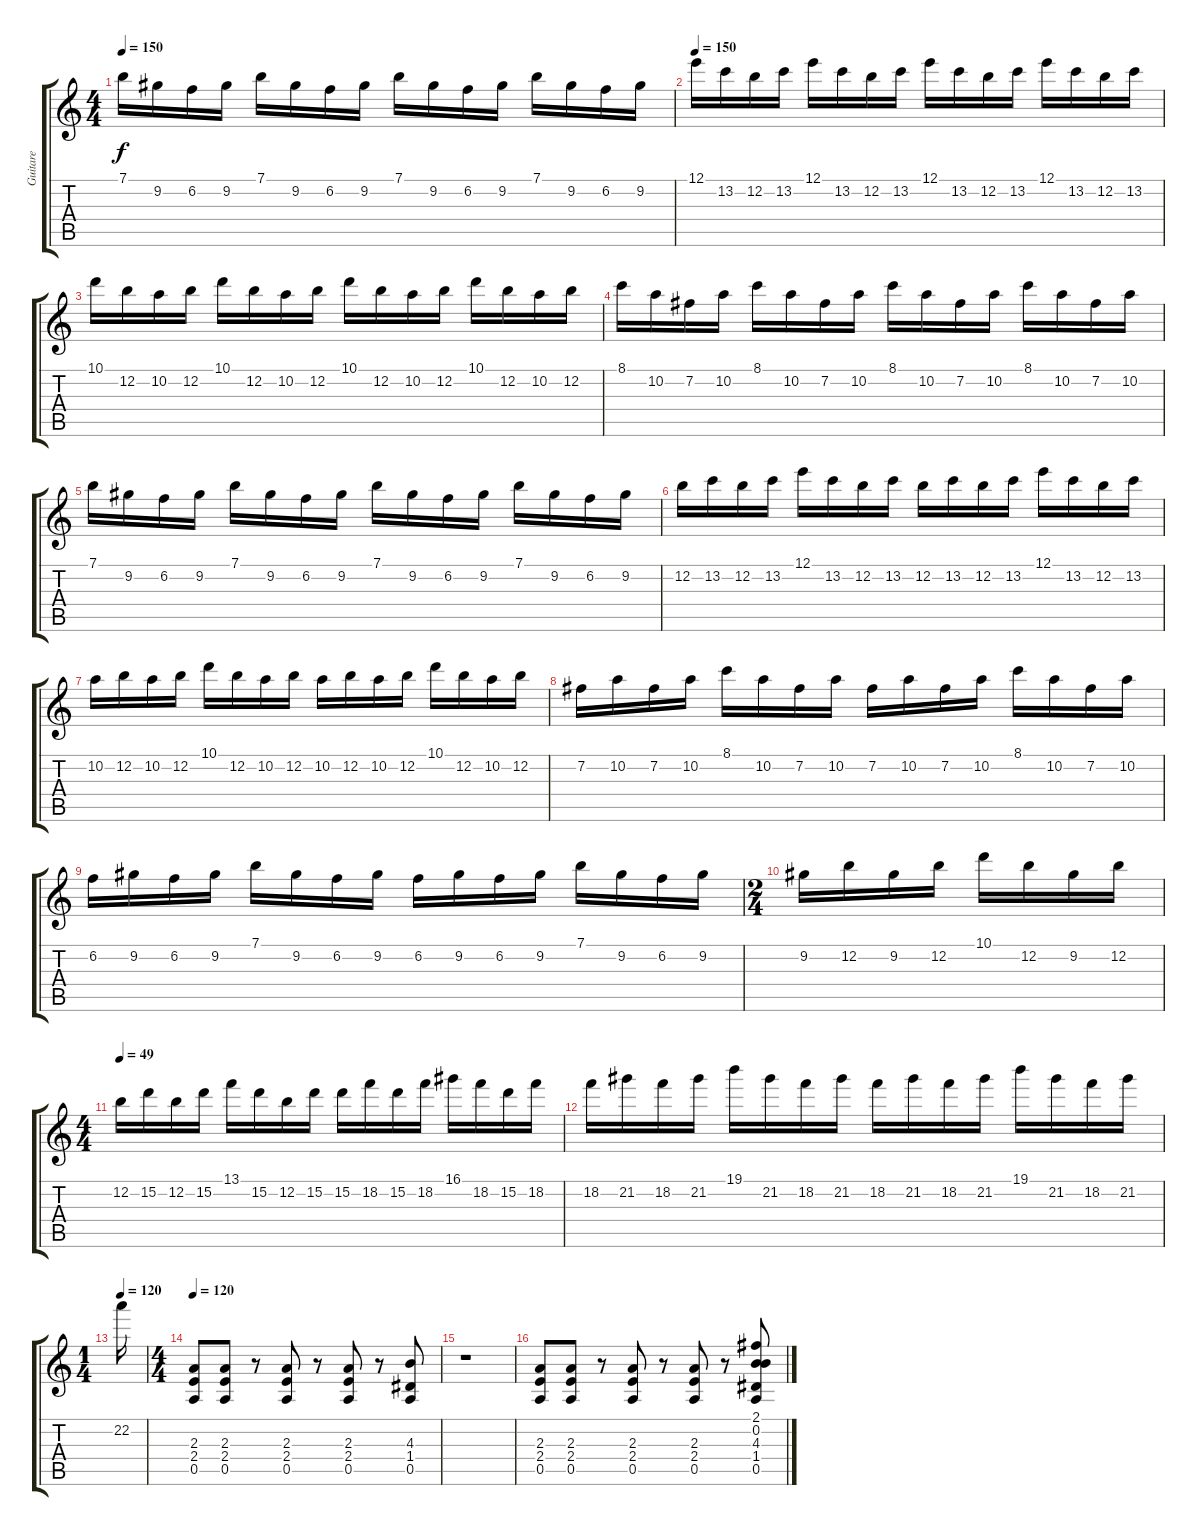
\track ("Guitare" "Guitare") {instrument overdrivenguitar}
\staff {score tabs}
\tuning (E4 B3 G3 D3 A2 E2) {hide}
\ts (4 4)
\tempo 150
\clef g2
\ks c
7.1.16{dy f} 9.2.16 6.2.16 9.2.16 7.1.16 9.2.16 6.2.16 9.2.16 7.1.16 9.2.16 6.2.16 9.2.16 7.1.16 9.2.16 6.2.16 9.2.16 |
\tempo 150
12.1.16{instrument musicbox} 13.2.16 12.2.16 13.2.16 12.1.16 13.2.16 12.2.16 13.2.16 12.1.16 13.2.16 12.2.16 13.2.16 12.1.16 13.2.16 12.2.16 13.2.16 |
10.1.16 12.2.16 10.2.16 12.2.16 10.1.16 12.2.16 10.2.16 12.2.16 10.1.16 12.2.16 10.2.16 12.2.16 10.1.16 12.2.16 10.2.16 12.2.16 |
8.1.16 10.2.16 7.2.16 10.2.16 8.1.16 10.2.16 7.2.16 10.2.16 8.1.16 10.2.16 7.2.16 10.2.16 8.1.16 10.2.16 7.2.16 10.2.16 |
7.1.16 9.2.16 6.2.16 9.2.16 7.1.16 9.2.16 6.2.16 9.2.16 7.1.16 9.2.16 6.2.16 9.2.16 7.1.16 9.2.16 6.2.16 9.2.16 |
12.2.16 13.2.16 12.2.16 13.2.16 12.1.16 13.2.16 12.2.16 13.2.16 12.2.16 13.2.16 12.2.16 13.2.16 12.1.16 13.2.16 12.2.16 13.2.16 |
10.2.16 12.2.16 10.2.16 12.2.16 10.1.16 12.2.16 10.2.16 12.2.16 10.2.16 12.2.16 10.2.16 12.2.16 10.1.16 12.2.16 10.2.16 12.2.16 |
7.2.16 10.2.16 7.2.16 10.2.16 8.1.16 10.2.16 7.2.16 10.2.16 7.2.16 10.2.16 7.2.16 10.2.16 8.1.16 10.2.16 7.2.16 10.2.16 |
6.2.16 9.2.16 6.2.16 9.2.16 7.1.16 9.2.16 6.2.16 9.2.16 6.2.16 9.2.16 6.2.16 9.2.16 7.1.16 9.2.16 6.2.16 9.2.16 |
\ts (2 4)
9.2.16 12.2.16 9.2.16 12.2.16 10.1.16 12.2.16 9.2.16 12.2.16 |
\ts (4 4)
\tempo 49
12.2.16 15.2.16 12.2.16 15.2.16 13.1.16 15.2.16 12.2.16 15.2.16 15.2.16 18.2.16 15.2.16 18.2.16 16.1.16 18.2.16 15.2.16 18.2.16 |
18.2.16 21.2.16 18.2.16 21.2.16 19.1.16 21.2.16 18.2.16 21.2.16 18.2.16 21.2.16 18.2.16 21.2.16 19.1.16 21.2.16 18.2.16 21.2.16 |
\ts (1 4)
\tempo 120
22.2.16 |
\ts (4 4)
\tempo 120
(2.3 2.4 0.5).8{volume 13 instrument overdrivenguitar} (2.3 2.4 0.5).8 r.8 (2.3 2.4 0.5).8 r.8 (2.3 2.4 0.5).8 r.8 (4.3 1.4 0.5).8 |
r.1 |
(2.3 2.4 0.5).8 (2.3 2.4 0.5).8 r.8 (2.3 2.4 0.5).8 r.8 (2.3 2.4 0.5).8 r.8 (2.1 0.2 4.3 1.4 0.5).8
